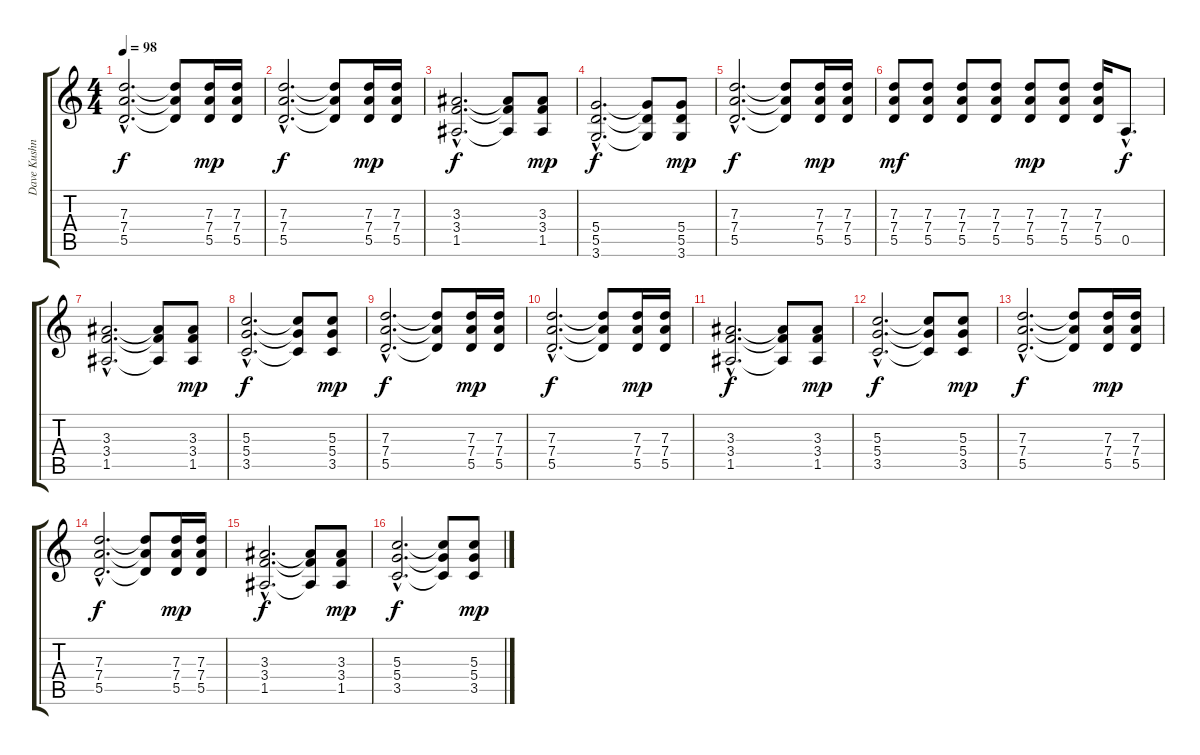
\track ("Dave Kushner" "Dave Kushn") {instrument electricguitarjazz}
\staff {score tabs}
\tuning (E4 B3 G3 D3 A2 E2) {hide}
\ts (4 4)
\tempo 98
\clef g2
\ks c
(7.3{hac} 7.4{hac} 5.5{hac}).2{d dy f} (7.3{t} 7.4{t} 5.5{t}).8 (7.3 7.4 5.5).16{dy mp} (7.3 7.4 5.5).16 |
(7.3{hac} 7.4{hac} 5.5{hac}).2{d dy f} (7.3{t} 7.4{t} 5.5{t}).8 (7.3 7.4 5.5).16{dy mp} (7.3 7.4 5.5).16 |
(3.3{hac} 3.4{hac} 1.5{hac}).2{d dy f volume 15 instrument distortionguitar} (3.3{t} 3.4{t} 1.5{t}).8 (3.3 3.4 1.5).8{dy mp} |
(5.4{hac} 5.5{hac} 3.6{hac}).2{d dy f} (5.4{t} 5.5{t} 3.6{t}).8 (5.4 5.5 3.6).8{dy mp} |
(7.3{hac} 7.4{hac} 5.5{hac}).2{d dy f} (7.3{t} 7.4{t} 5.5{t}).8 (7.3 7.4 5.5).16{dy mp} (7.3 7.4 5.5).16 |
(7.3 7.4 5.5).8{dy mf} (7.3 7.4 5.5).8 (7.3 7.4 5.5).8 (7.3 7.4 5.5).8 (7.3 7.4 5.5).8{dy mp} (7.3 7.4 5.5).8 (7.3 7.4 5.5).16 0.5{hac}.8{d dy f} |
(3.3{hac} 3.4{hac} 1.5{hac}).2{d volume 15 instrument distortionguitar} (3.3{t} 3.4{t} 1.5{t}).8 (3.3 3.4 1.5).8{dy mp} |
(5.3{hac} 5.4{hac} 3.5{hac}).2{d dy f} (5.3{t} 5.4{t} 3.5{t}).8 (5.3 5.4 3.5).8{dy mp} |
(7.3{hac} 7.4{hac} 5.5{hac}).2{d dy f} (7.3{t} 7.4{t} 5.5{t}).8 (7.3 7.4 5.5).16{dy mp} (7.3 7.4 5.5).16 |
(7.3{hac} 7.4{hac} 5.5{hac}).2{d dy f} (7.3{t} 7.4{t} 5.5{t}).8 (7.3 7.4 5.5).16{dy mp} (7.3 7.4 5.5).16 |
(3.3{hac} 3.4{hac} 1.5{hac}).2{d dy f volume 15 instrument distortionguitar} (3.3{t} 3.4{t} 1.5{t}).8 (3.3 3.4 1.5).8{dy mp} |
(5.3{hac} 5.4{hac} 3.5{hac}).2{d dy f} (5.3{t} 5.4{t} 3.5{t}).8 (5.3 5.4 3.5).8{dy mp} |
(7.3{hac} 7.4{hac} 5.5{hac}).2{d dy f} (7.3{t} 7.4{t} 5.5{t}).8 (7.3 7.4 5.5).16{dy mp} (7.3 7.4 5.5).16 |
(7.3{hac} 7.4{hac} 5.5{hac}).2{d dy f} (7.3{t} 7.4{t} 5.5{t}).8 (7.3 7.4 5.5).16{dy mp} (7.3 7.4 5.5).16 |
(3.3{hac} 3.4{hac} 1.5{hac}).2{d dy f volume 15 instrument distortionguitar} (3.3{t} 3.4{t} 1.5{t}).8 (3.3 3.4 1.5).8{dy mp} |
(5.3{hac} 5.4{hac} 3.5{hac}).2{d dy f} (5.3{t} 5.4{t} 3.5{t}).8 (5.3 5.4 3.5).8{dy mp}
